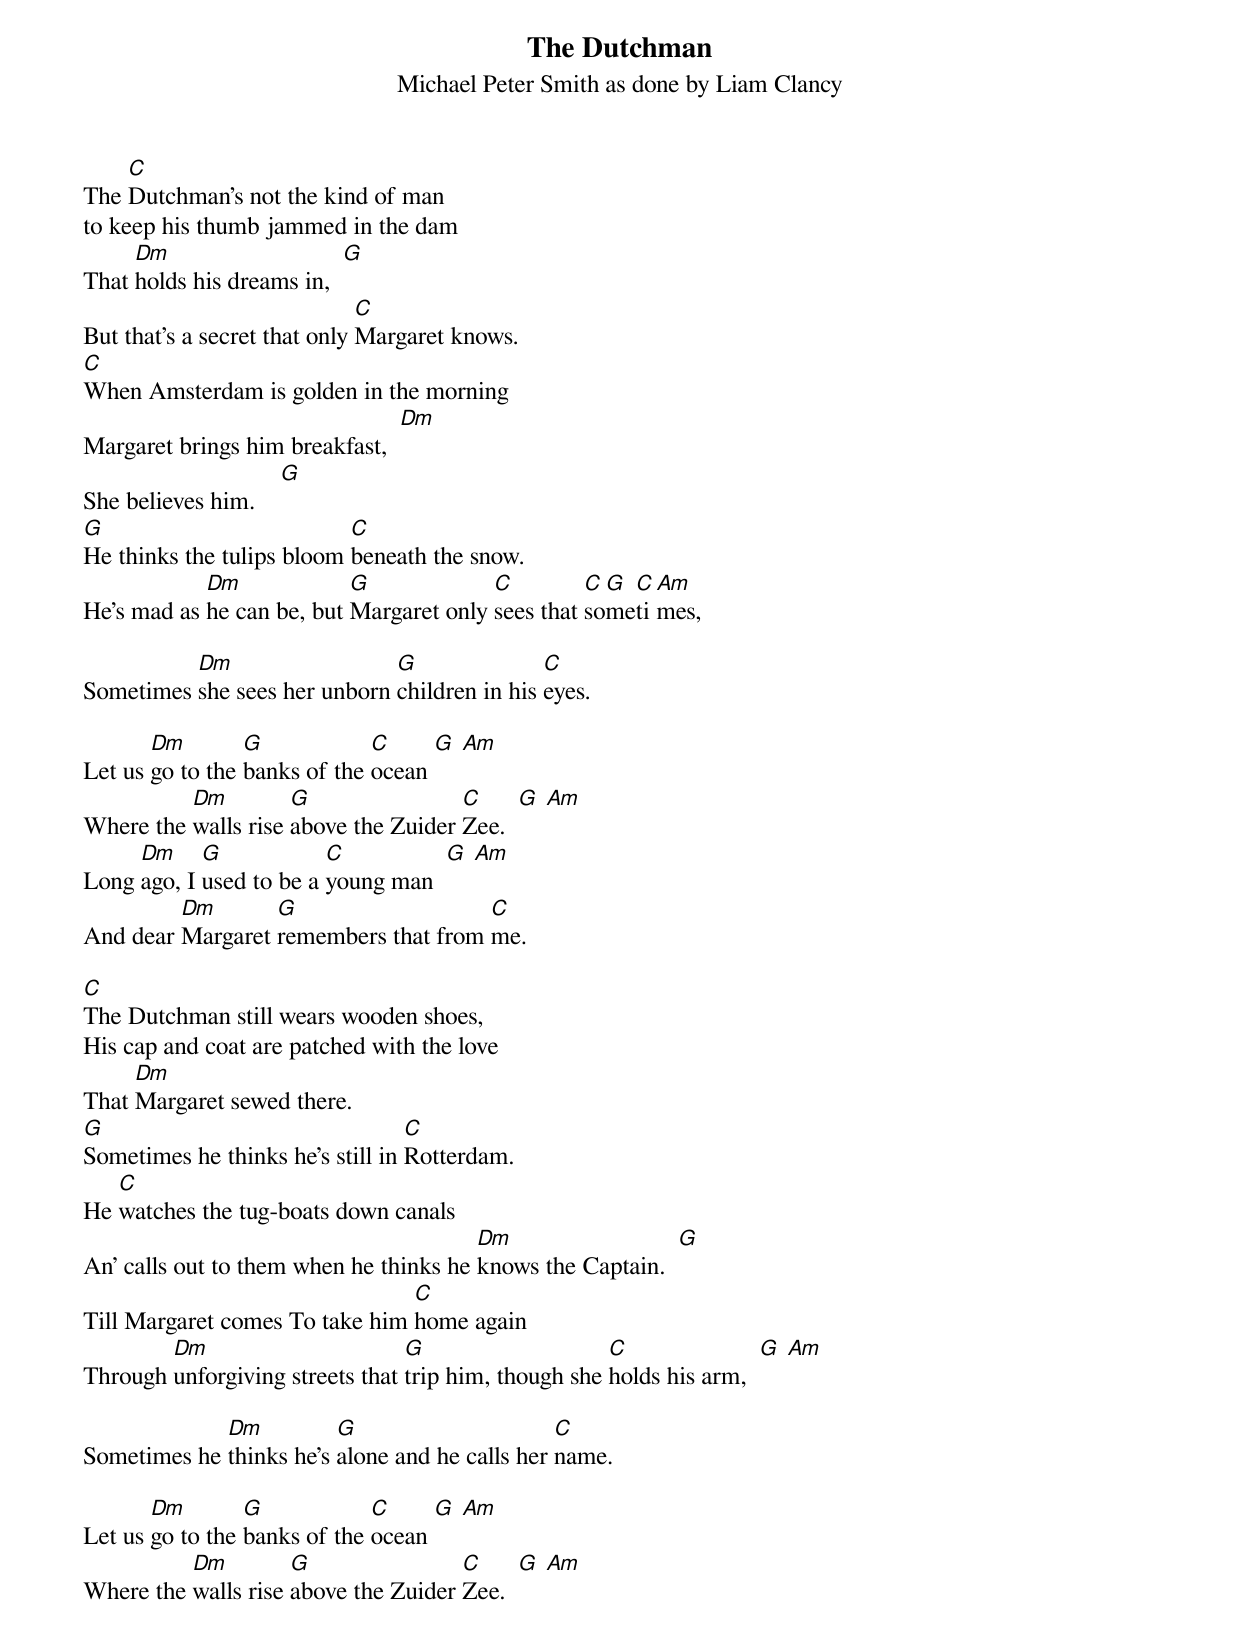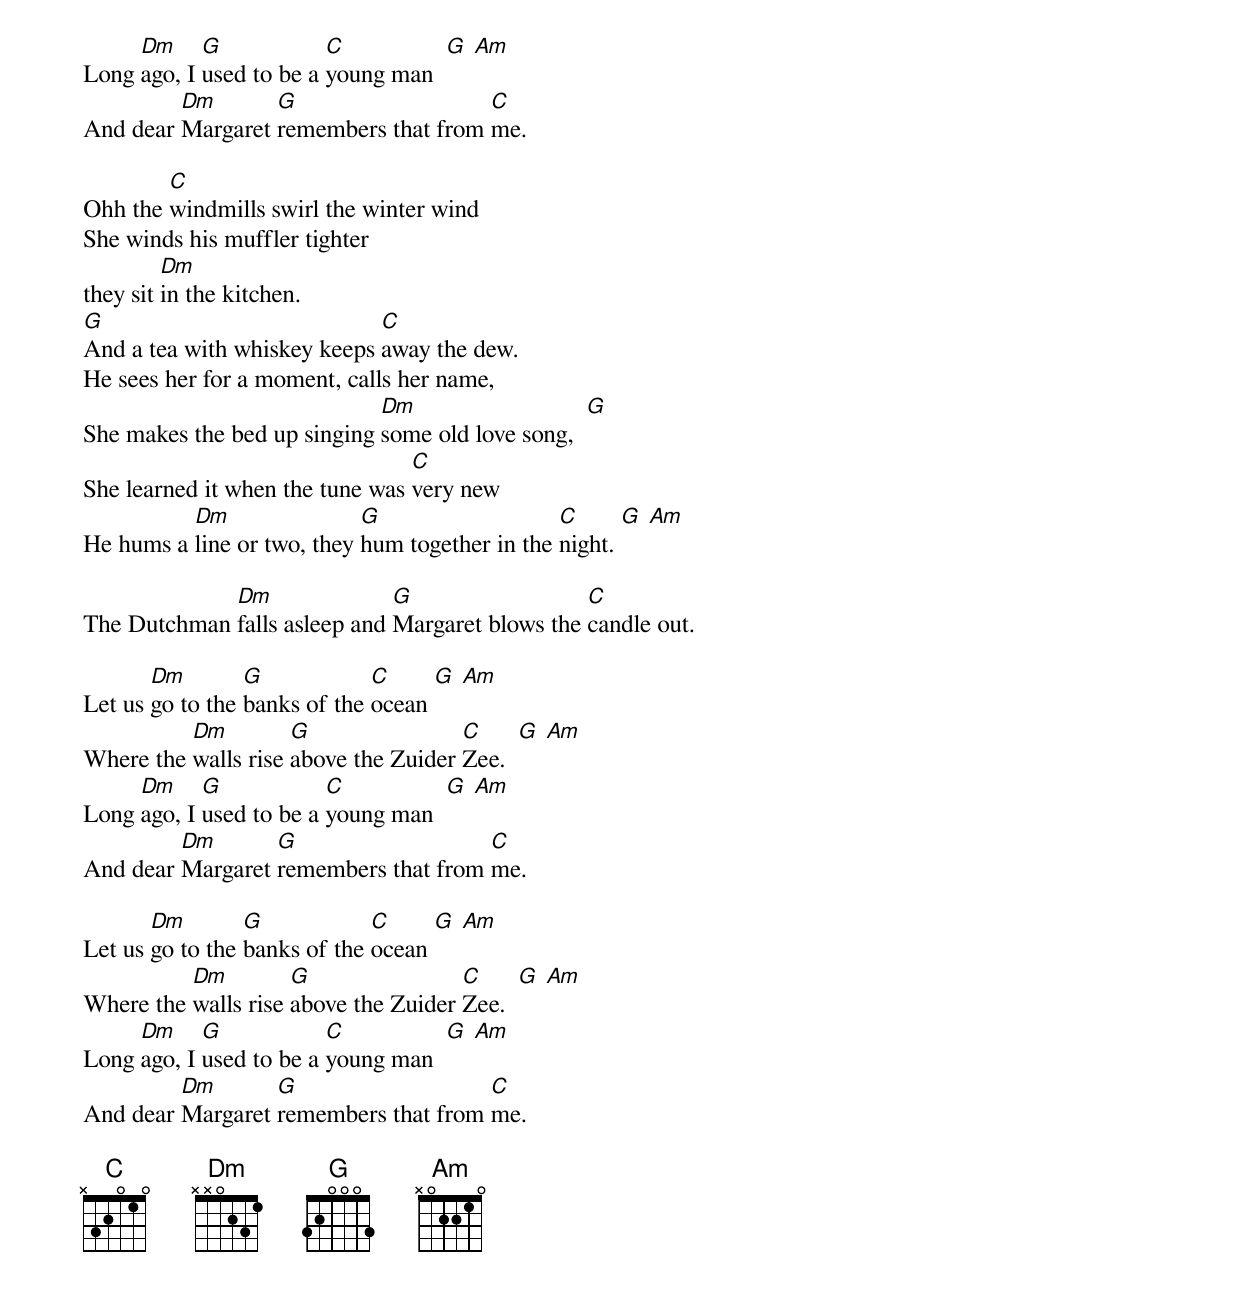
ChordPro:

{title: The Dutchman}
{subtitle: Michael Peter Smith as done by Liam Clancy}

The [C]Dutchman's not the kind of man
to keep his thumb jammed in the dam
That [Dm]holds his dreams in,  [G]
But that's a secret that only [C]Margaret knows.
[C]When Amsterdam is golden in the morning
Margaret brings him breakfast,  [Dm]
She believes him.    [G]
[G]He thinks the tulips bloom [C]beneath the snow.
He's mad as [Dm]he can be, but [G]Margaret only [C]sees that [C]so[G]me[C]ti[Am]mes,

Sometimes [Dm]she sees her unborn [G]children in his [C]eyes.

Let us [Dm]go to the [G]banks of the [C]ocean [G] [Am]
Where the [Dm]walls rise [G]above the Zuider [C]Zee.  [G] [Am]
Long [Dm]ago, I [G]used to be a [C]young man  [G] [Am]
And dear [Dm]Margaret [G]remembers that from [C]me.

[C]The Dutchman still wears wooden shoes,
His cap and coat are patched with the love
That [Dm]Margaret sewed there.
[G]Sometimes he thinks he's still in [C]Rotterdam.
He [C]watches the tug-boats down canals
An' calls out to them when he thinks he [Dm]knows the Captain.  [G]
Till Margaret comes To take him [C]home again
Through [Dm]unforgiving streets that [G]trip him, though she [C]holds his arm,  [G] [Am]

Sometimes he [Dm]thinks he's [G]alone and he calls her [C]name.

Let us [Dm]go to the [G]banks of the [C]ocean [G] [Am]
Where the [Dm]walls rise [G]above the Zuider [C]Zee.  [G] [Am]
Long [Dm]ago, I [G]used to be a [C]young man  [G] [Am]
And dear [Dm]Margaret [G]remembers that from [C]me.

Ohh the [C]windmills swirl the winter wind
She winds his muffler tighter
they sit [Dm]in the kitchen.
[G]And a tea with whiskey keeps [C]away the dew.
He sees her for a moment, calls her name,
She makes the bed up singing [Dm]some old love song,  [G]
She learned it when the tune was [C]very new
He hums a [Dm]line or two, they [G]hum together in the [C]night. [G] [Am]

The Dutchman [Dm]falls asleep and [G]Margaret blows the [C]candle out.

Let us [Dm]go to the [G]banks of the [C]ocean [G] [Am]
Where the [Dm]walls rise [G]above the Zuider [C]Zee.  [G] [Am]
Long [Dm]ago, I [G]used to be a [C]young man  [G] [Am]
And dear [Dm]Margaret [G]remembers that from [C]me.

Let us [Dm]go to the [G]banks of the [C]ocean [G] [Am]
Where the [Dm]walls rise [G]above the Zuider [C]Zee.  [G] [Am]
Long [Dm]ago, I [G]used to be a [C]young man  [G] [Am]
And dear [Dm]Margaret [G]remembers that from [C]me.

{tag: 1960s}
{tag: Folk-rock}
